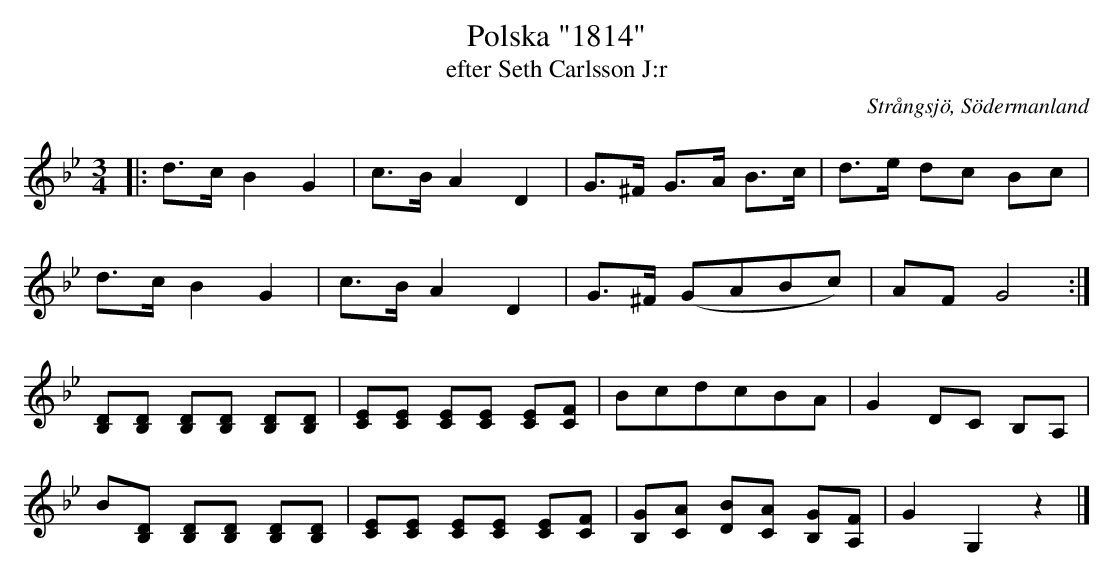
X:1
T: Polska "1814"
T: efter Seth Carlsson J:r
O: Strångsjö, Södermanland
M: 3/4
L: 1/16
K: Bb
|: d3c B4 G4 | c3B A4 D4 | G3^F G3A B3c | d3e d2c2 B2c2 |
d3c B4 G4 | c3B A4 D4 | G3^F (G2A2B2c2) | A2F2 G8 :|
[D2B,2][D2B,2] [D2B,2][D2B,2] [D2B,2][D2B,2] | [C2E2][C2E2] [C2E2][C2E2] [C2E2][C2F2] | B2c2d2c2B2A2 | G4 D2C2 B,2A,2 |
B2[D2B,2] [D2B,2][D2B,2] [D2B,2][D2B,2] | [C2E2][C2E2] [C2E2][C2E2] [C2E2][C2F2] | [B,2G2][C2A2] [D2B2][C2A2] [B,2G2][A,2F2] | G4 G,4 z4 |]
